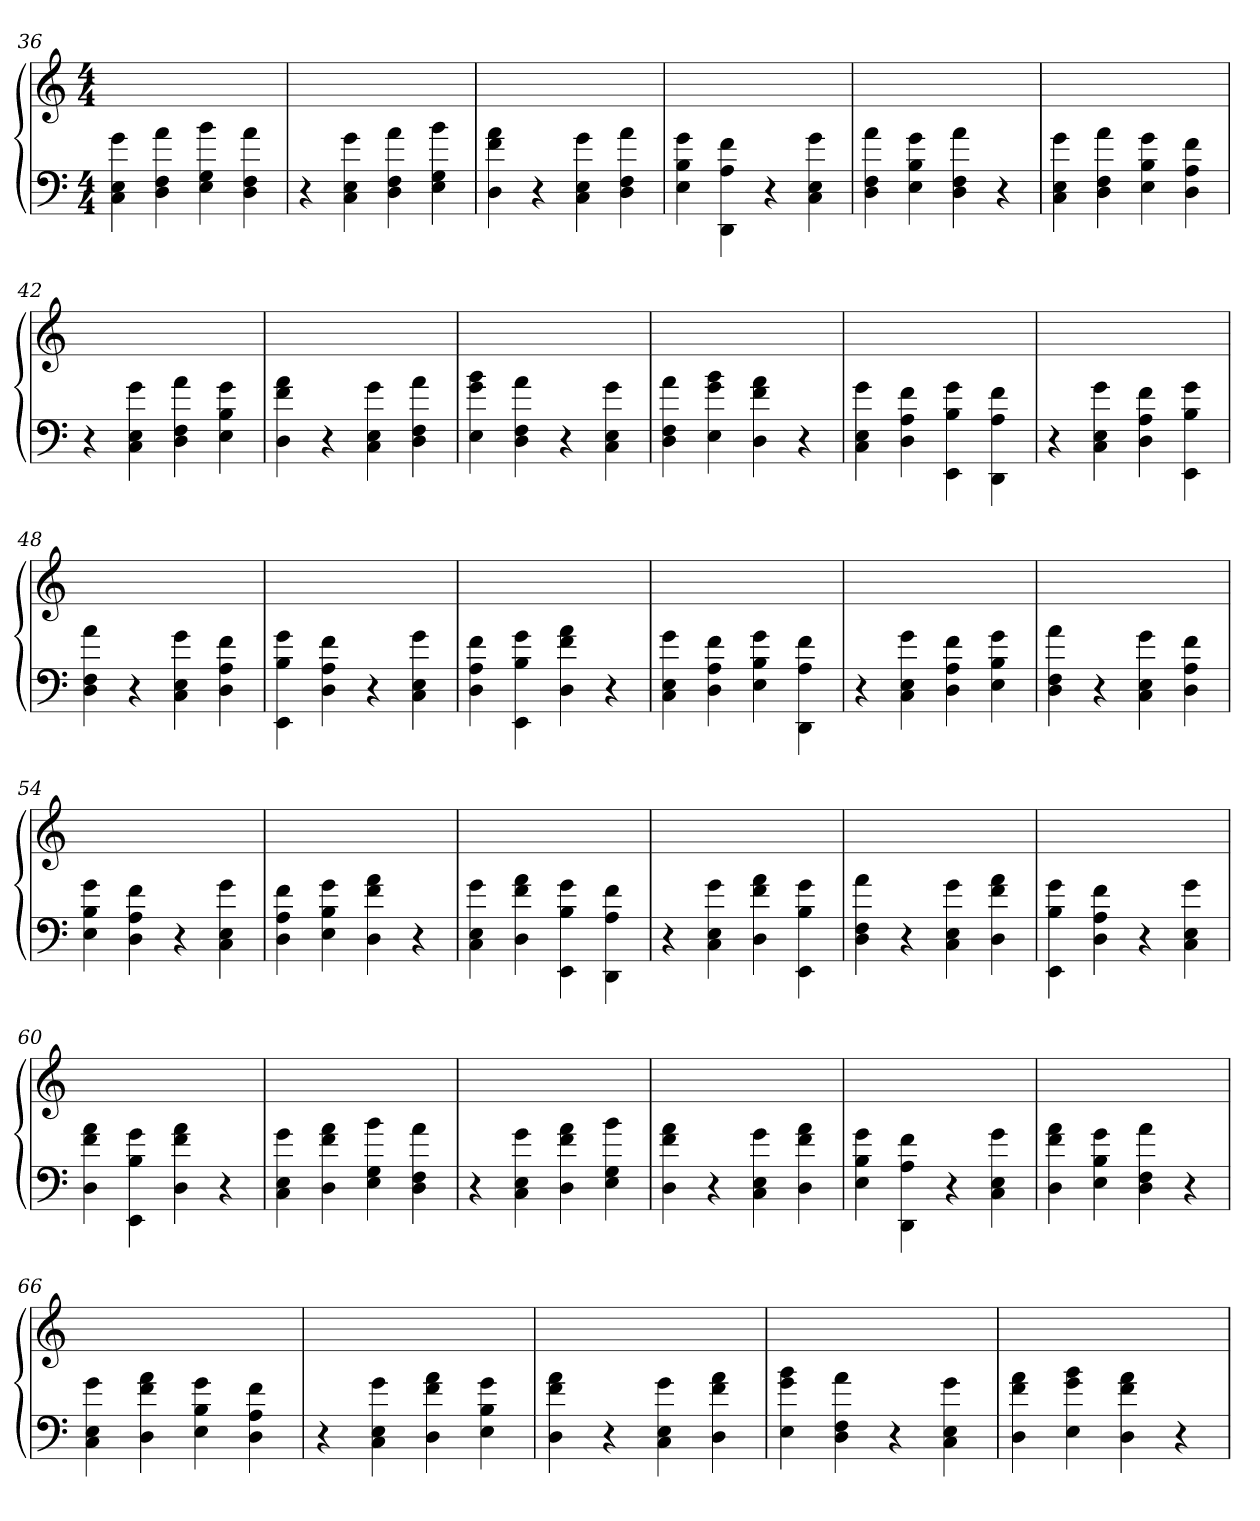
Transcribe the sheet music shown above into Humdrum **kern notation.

**kern	**kern
*part2	*part1
*staff2	*staff1
*clefF4	*clefG2
*k[]	*k[]
*C:	*C:
*M4/4	*M4/4
=36	=36
4C 4E 4g	1ryy
4D 4F 4a	.
4E 4G 4b	.
4D 4F 4a	.
=37	=37
4r	1ryy
4C 4E 4g	.
4D 4F 4a	.
4E 4G 4b	.
=38	=38
4D 4f 4a	1ryy
4r	.
4C 4E 4g	.
4D 4F 4a	.
=39	=39
4E 4B 4g	1ryy
4DD 4A 4f	.
4r	.
4C 4E 4g	.
=40	=40
4D 4F 4a	1ryy
4E 4B 4g	.
4D 4F 4a	.
4r	.
=41	=41
4C 4E 4g	1ryy
4D 4F 4a	.
4E 4B 4g	.
4D 4A 4f	.
=42	=42
4r	1ryy
4C 4E 4g	.
4D 4F 4a	.
4E 4B 4g	.
=43	=43
4D 4f 4a	1ryy
4r	.
4C 4E 4g	.
4D 4F 4a	.
=44	=44
4E 4g 4b	1ryy
4D 4F 4a	.
4r	.
4C 4E 4g	.
=45	=45
4D 4F 4a	1ryy
4E 4g 4b	.
4D 4f 4a	.
4r	.
=46	=46
4C 4E 4g	1ryy
4D 4A 4f	.
4EE 4B 4g	.
4DD 4A 4f	.
=47	=47
4r	1ryy
4C 4E 4g	.
4D 4A 4f	.
4EE 4B 4g	.
=48	=48
4D 4F 4a	1ryy
4r	.
4C 4E 4g	.
4D 4A 4f	.
=49	=49
4EE 4B 4g	1ryy
4D 4A 4f	.
4r	.
4C 4E 4g	.
=50	=50
4D 4A 4f	1ryy
4EE 4B 4g	.
4D 4f 4a	.
4r	.
=51	=51
4C 4E 4g	1ryy
4D 4A 4f	.
4E 4B 4g	.
4DD 4A 4f	.
=52	=52
4r	1ryy
4C 4E 4g	.
4D 4A 4f	.
4E 4B 4g	.
=53	=53
4D 4F 4a	1ryy
4r	.
4C 4E 4g	.
4D 4A 4f	.
=54	=54
4E 4B 4g	1ryy
4D 4A 4f	.
4r	.
4C 4E 4g	.
=55	=55
4D 4A 4f	1ryy
4E 4B 4g	.
4D 4f 4a	.
4r	.
=56	=56
4C 4E 4g	1ryy
4D 4f 4a	.
4EE 4B 4g	.
4DD 4A 4f	.
=57	=57
4r	1ryy
4C 4E 4g	.
4D 4f 4a	.
4EE 4B 4g	.
=58	=58
4D 4F 4a	1ryy
4r	.
4C 4E 4g	.
4D 4f 4a	.
=59	=59
4EE 4B 4g	1ryy
4D 4A 4f	.
4r	.
4C 4E 4g	.
=60	=60
4D 4f 4a	1ryy
4EE 4B 4g	.
4D 4f 4a	.
4r	.
=61	=61
4C 4E 4g	1ryy
4D 4f 4a	.
4E 4G 4b	.
4D 4F 4a	.
=62	=62
4r	1ryy
4C 4E 4g	.
4D 4f 4a	.
4E 4G 4b	.
=63	=63
4D 4f 4a	1ryy
4r	.
4C 4E 4g	.
4D 4f 4a	.
=64	=64
4E 4B 4g	1ryy
4DD 4A 4f	.
4r	.
4C 4E 4g	.
=65	=65
4D 4f 4a	1ryy
4E 4B 4g	.
4D 4F 4a	.
4r	.
=66	=66
4C 4E 4g	1ryy
4D 4f 4a	.
4E 4B 4g	.
4D 4A 4f	.
=67	=67
4r	1ryy
4C 4E 4g	.
4D 4f 4a	.
4E 4B 4g	.
=68	=68
4D 4f 4a	1ryy
4r	.
4C 4E 4g	.
4D 4f 4a	.
=69	=69
4E 4g 4b	1ryy
4D 4F 4a	.
4r	.
4C 4E 4g	.
=70	=70
4D 4f 4a	1ryy
4E 4g 4b	.
4D 4f 4a	.
4r	.
=	=
*-	*-
